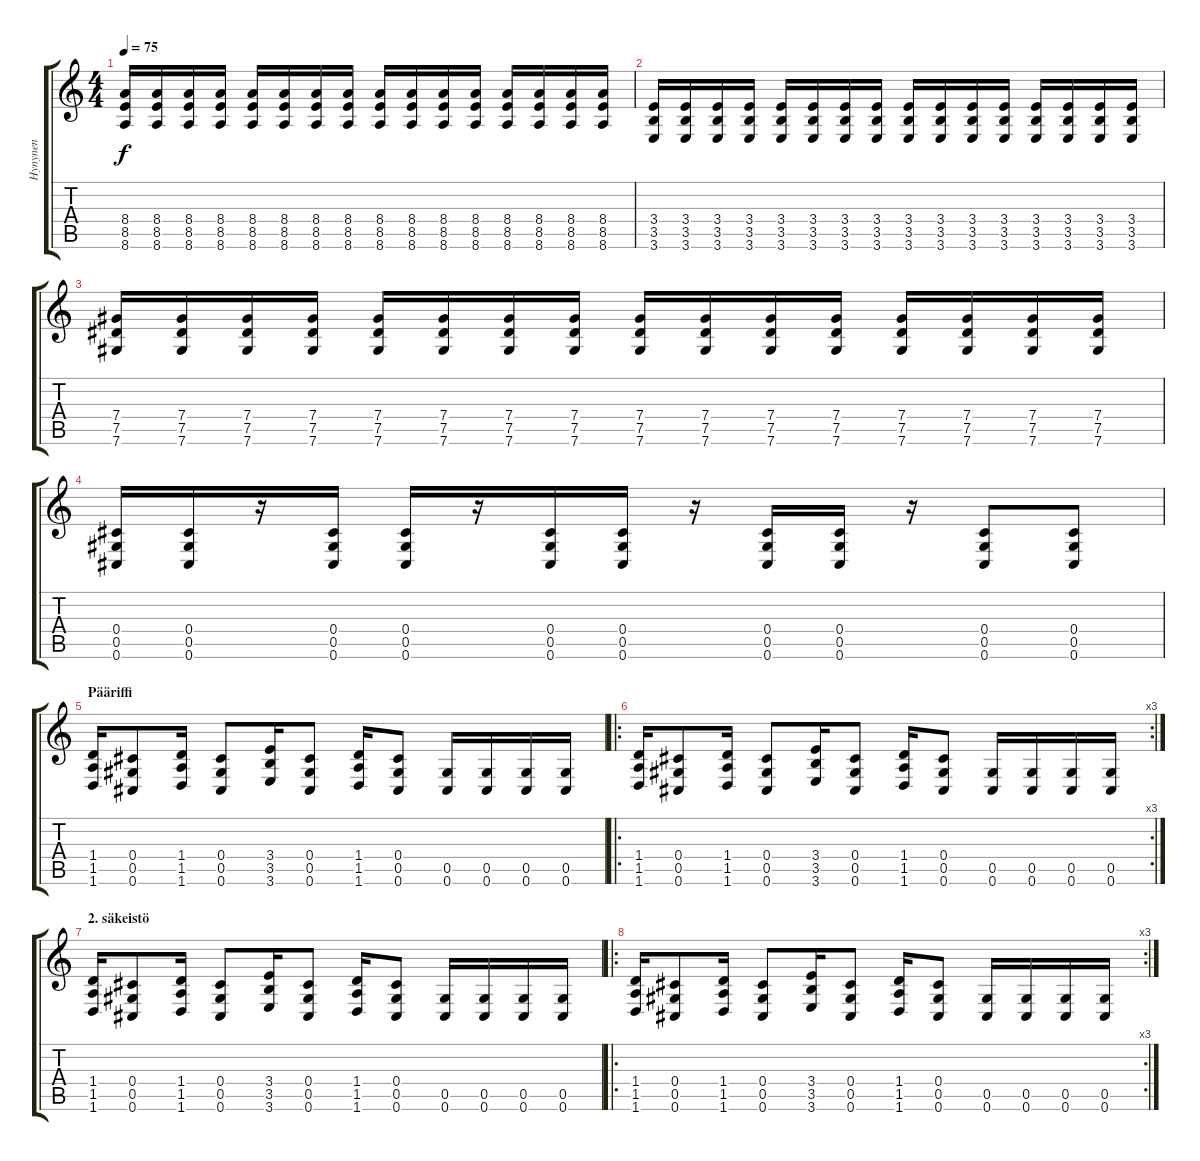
\track ("Hynynen" "Hynynen") {instrument distortionguitar}
\staff {score tabs}
\tuning (Eb4 Bb3 Gb3 Db3 Ab2 Db2) {hide}
\ts (4 4)
\tempo 75
\clef g2
\ks c
(8.4 8.5 8.6).16{dy f} (8.4 8.5 8.6).16 (8.4 8.5 8.6).16 (8.4 8.5 8.6).16 (8.4 8.5 8.6).16 (8.4 8.5 8.6).16 (8.4 8.5 8.6).16 (8.4 8.5 8.6).16 (8.4 8.5 8.6).16 (8.4 8.5 8.6).16 (8.4 8.5 8.6).16 (8.4 8.5 8.6).16 (8.4 8.5 8.6).16 (8.4 8.5 8.6).16 (8.4 8.5 8.6).16 (8.4 8.5 8.6).16 |
(3.4 3.5 3.6).16 (3.4 3.5 3.6).16 (3.4 3.5 3.6).16 (3.4 3.5 3.6).16 (3.4 3.5 3.6).16 (3.4 3.5 3.6).16 (3.4 3.5 3.6).16 (3.4 3.5 3.6).16 (3.4 3.5 3.6).16 (3.4 3.5 3.6).16 (3.4 3.5 3.6).16 (3.4 3.5 3.6).16 (3.4 3.5 3.6).16 (3.4 3.5 3.6).16 (3.4 3.5 3.6).16 (3.4 3.5 3.6).16 |
(7.4 7.5 7.6).16 (7.4 7.5 7.6).16 (7.4 7.5 7.6).16 (7.4 7.5 7.6).16 (7.4 7.5 7.6).16 (7.4 7.5 7.6).16 (7.4 7.5 7.6).16 (7.4 7.5 7.6).16 (7.4 7.5 7.6).16 (7.4 7.5 7.6).16 (7.4 7.5 7.6).16 (7.4 7.5 7.6).16 (7.4 7.5 7.6).16 (7.4 7.5 7.6).16 (7.4 7.5 7.6).16 (7.4 7.5 7.6).16 |
(0.4 0.5 0.6).16 (0.4 0.5 0.6).16 r.16 (0.4 0.5 0.6).16 (0.4 0.5 0.6).16 r.16 (0.4 0.5 0.6).16 (0.4 0.5 0.6).16 r.16 (0.4 0.5 0.6).16 (0.4 0.5 0.6).16 r.16 (0.4 0.5 0.6).8 (0.4 0.5 0.6).8 |
\section ("" "Pääriffi")
(1.4 1.5 1.6).16 (0.4 0.5 0.6).8 (1.4 1.5 1.6).16 (0.4 0.5 0.6).8 (3.4 3.5 3.6).16 (0.4 0.5 0.6).8 (1.4 1.5 1.6).16 (0.4 0.5 0.6).8 (0.5 0.6).16 (0.5 0.6).16 (0.5 0.6).16 (0.5 0.6).16 |
\ro
\rc 3
(1.4 1.5 1.6).16 (0.4 0.5 0.6).8 (1.4 1.5 1.6).16 (0.4 0.5 0.6).8 (3.4 3.5 3.6).16 (0.4 0.5 0.6).8 (1.4 1.5 1.6).16 (0.4 0.5 0.6).8 (0.5 0.6).16 (0.5 0.6).16 (0.5 0.6).16 (0.5 0.6).16 |
\section ("" "2. säkeistö")
(1.4 1.5 1.6).16 (0.4 0.5 0.6).8 (1.4 1.5 1.6).16 (0.4 0.5 0.6).8 (3.4 3.5 3.6).16 (0.4 0.5 0.6).8 (1.4 1.5 1.6).16 (0.4 0.5 0.6).8 (0.5 0.6).16 (0.5 0.6).16 (0.5 0.6).16 (0.5 0.6).16 |
\ro
\rc 3
(1.4 1.5 1.6).16 (0.4 0.5 0.6).8 (1.4 1.5 1.6).16 (0.4 0.5 0.6).8 (3.4 3.5 3.6).16 (0.4 0.5 0.6).8 (1.4 1.5 1.6).16 (0.4 0.5 0.6).8 (0.5 0.6).16 (0.5 0.6).16 (0.5 0.6).16 (0.5 0.6).16
